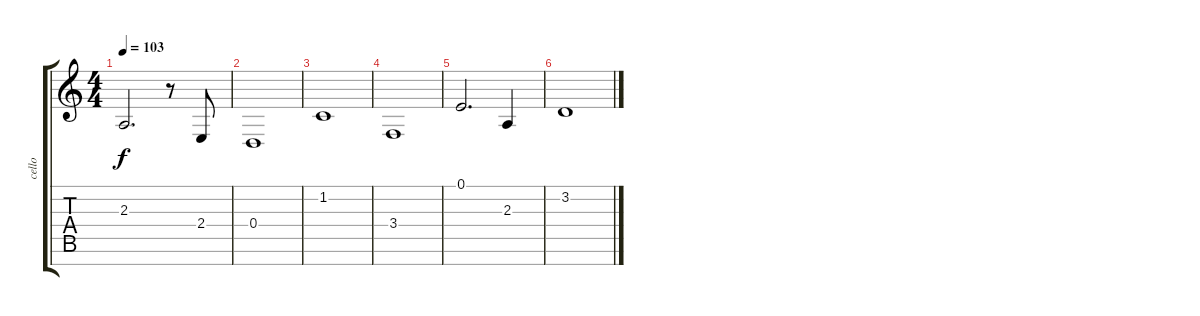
\track ("cello" "cello") {instrument cello}
\staff {score tabs}
\tuning (E4 B3 G3 D3 A2 E2 B1) {hide}
\ts (4 4)
\tempo 103
\clef g2
\ks c
2.3.2{d dy f} r.8 2.4.8 |
0.4.1 |
1.2.1 |
3.4.1 |
0.1.2{d} 2.3.4 |
3.2.1
